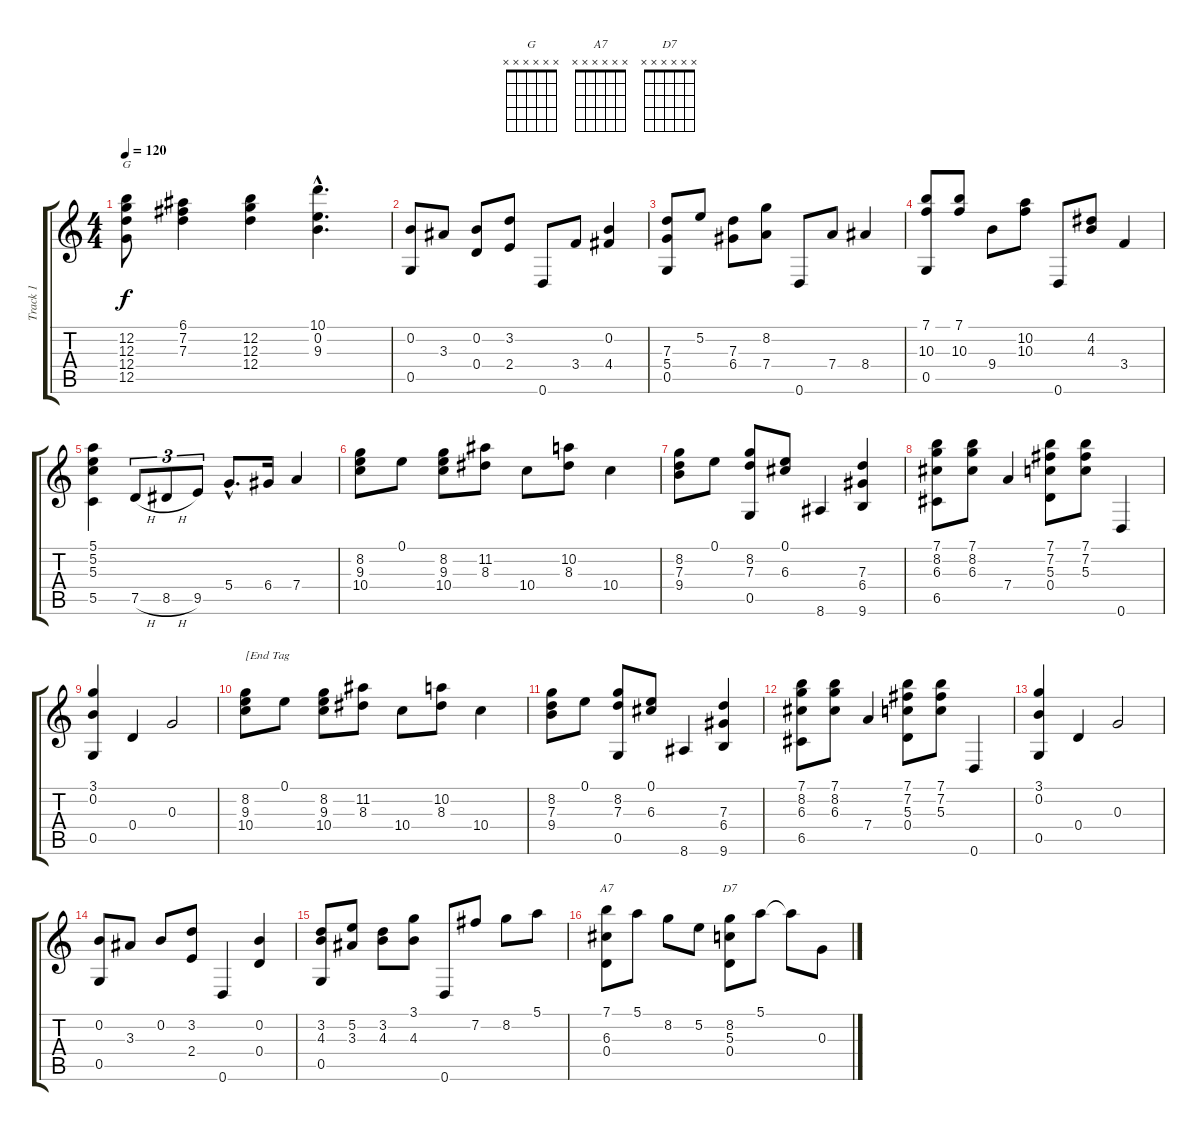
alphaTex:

\track ("Track 1" "Track 1") {instrument acousticguitarsteel}
\staff {score tabs}
\tuning (E4 B3 G3 D3 G2 D2) {hide}
\chord ("G" x x x x x x)
\chord ("A7" x x x x x x)
\chord ("D7" x x x x x x)
\ts (4 4)
\tempo 120
\clef g2
\ks c
(12.2 12.3 12.4 12.5).8{ch "G" dy f} (6.1 7.2 7.3).4 (12.2 12.3 12.4).4 (10.1{hac} 0.2{hac} 9.3{hac}).4{d} |
(0.2 0.5).8 3.3.8 (0.2 0.4).8 (3.2 2.4).8 0.6.8 3.4.8 (0.2 4.4).4 |
(7.3 5.4 0.5).8 5.2.8 (7.3 6.4).8 (8.2 7.4).8 0.6.8 7.4.8 8.4.4 |
(7.1 10.3 0.5).8 (7.1 10.3).8 9.4.8 (10.2 10.3).8 0.6.8 (4.2 4.3).8 3.4.4 |
(5.1 5.2 5.3 5.5).4 7.5{h}.8{tu (3 2)} 8.5{h}.8{tu (3 2)} 9.5.8{tu (3 2)} 5.4{hac}.8{d} 6.4.16 7.4.4 |
(8.2 9.3 10.4).8 0.1.8 (8.2 9.3 10.4).8 (11.2 8.3).8 10.4.8 (10.2 8.3).8 10.4.4 |
(8.2 7.3 9.4).8 0.1.8 (8.2 7.3 0.5).8 (0.1 6.3).8 8.6.4 (7.3 6.4 9.6).4 |
(7.1 8.2 6.3 6.5).8 (7.1 8.2 6.3).8 7.4.4 (7.1 7.2 5.3 0.4).8 (7.1 7.2 5.3).8 0.6.4 |
(3.1 0.2 0.5).4 0.4.4 0.3.2 |
(8.2 9.3 10.4).8{txt "[End Tag"} 0.1.8 (8.2 9.3 10.4).8 (11.2 8.3).8 10.4.8 (10.2 8.3).8 10.4.4 |
(8.2 7.3 9.4).8 0.1.8 (8.2 7.3 0.5).8 (0.1 6.3).8 8.6.4 (7.3 6.4 9.6).4 |
(7.1 8.2 6.3 6.5).8 (7.1 8.2 6.3).8 7.4.4 (7.1 7.2 5.3 0.4).8 (7.1 7.2 5.3).8 0.6.4 |
(3.1 0.2 0.5).4 0.4.4 0.3.2 |
(0.2 0.5).8 3.3.8 0.2.8 (3.2 2.4).8 0.6.4 (0.2 0.4).4 |
(3.2 4.3 0.5).8 (5.2 3.3).8 (3.2 4.3).8 (3.1 4.3).8 0.6.8 7.2.8 8.2.8 5.1.8 |
(7.1 6.3 0.4).8{ch "A7"} 5.1.8 8.2.8 5.2.8 (8.2 5.3 0.4).8{ch "D7"} 5.1.8 5.1{t}.8 0.3.8
